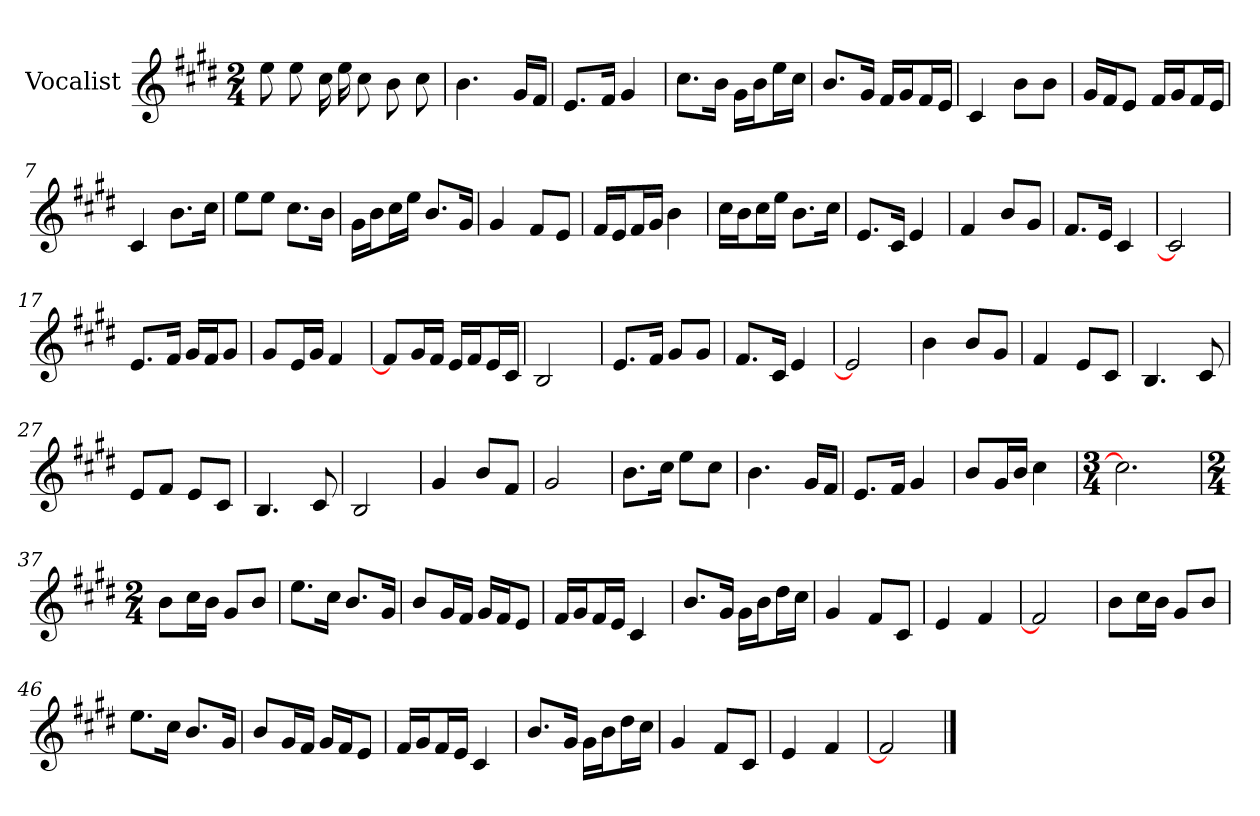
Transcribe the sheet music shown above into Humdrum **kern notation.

**kern
*part1
*staff1
*I"Vocalist
*k[f#c#g#d#]
*E:
*M2/4
=
8ee
8ee
16cc#
16ee
8cc#
8b
8cc#
=1
4.b
16g#LL
16f#JJ
=2
8.eL
16f#Jk
4g#
=3
8.cc#L
16bJk
16g#LL
16bJ
16eeL
16cc#JJ
=4
8.bL
16g#Jk
16f#LL
16g#J
16f#L
16eJJ
=5
4c#
8bL
8bJ
=6
16g#LL
16f#J
8eJ
16f#LL
16g#J
16f#L
16eJJ
=7
4c#
8.bL
16cc#Jk
=8
8eeL
8eeJ
8.cc#L
16bJk
=9
16g#LL
16bJ
16cc#L
16eeJJ
8.bL
16g#Jk
=10
4g#
8f#L
8eJ
=11
16f#LL
16eJ
16f#L
16g#JJ
4b
=12
16cc#LL
16bJ
16cc#L
16eeJJ
8.bL
16cc#Jk
=13
8.eL
16c#Jk
4e
=14
4f#
8bL
8g#J
=15
8.f#L
16eJk
4c#
=16
2c#]
=17
8.eL
16f#Jk
16g#LL
16f#J
8g#J
=18
8g#L
16eL
16g#JJ
4f#
=19
8f#L]
16g#L
16f#JJ
16eLL
16f#J
16eL
16c#JJ
=20
2B
=21
8.eL
16f#Jk
8g#L
8g#J
=22
8.f#L
16c#Jk
4e
=23
2e]
=24
4b
8bL
8g#J
=25
4f#
8eL
8c#J
=26
4.B
8c#
=27
8eL
8f#J
8eL
8c#J
=28
4.B
8c#
=29
2B
=30
4g#
8bL
8f#J
=31
2g#
=32
8.bL
16cc#Jk
8eeL
8cc#J
=33
4.b
16g#LL
16f#JJ
=34
8.eL
16f#Jk
4g#
=35
8bL
16g#L
16bJJ
4cc#
=36
*M3/4
2.cc#]
=37
*M2/4
8bL
16cc#L
16bJJ
8g#L
8bJ
=38
8.eeL
16cc#Jk
8.bL
16g#Jk
=39
8bL
16g#L
16f#JJ
16g#LL
16f#J
8eJ
=40
16f#LL
16g#J
16f#L
16eJJ
4c#
=41
8.bL
16g#Jk
16g#LL
16bJ
16dd#L
16cc#JJ
=42
4g#
8f#L
8c#J
=43
4e
4f#
=44
2f#]
=45
8bL
16cc#L
16bJJ
8g#L
8bJ
=46
8.eeL
16cc#Jk
8.bL
16g#Jk
=47
8bL
16g#L
16f#JJ
16g#LL
16f#J
8eJ
=48
16f#LL
16g#J
16f#L
16eJJ
4c#
=49
8.bL
16g#Jk
16g#LL
16bJ
16dd#L
16cc#JJ
=50
4g#
8f#L
8c#J
=51
4e
4f#
=52
2f#]
==
*-
